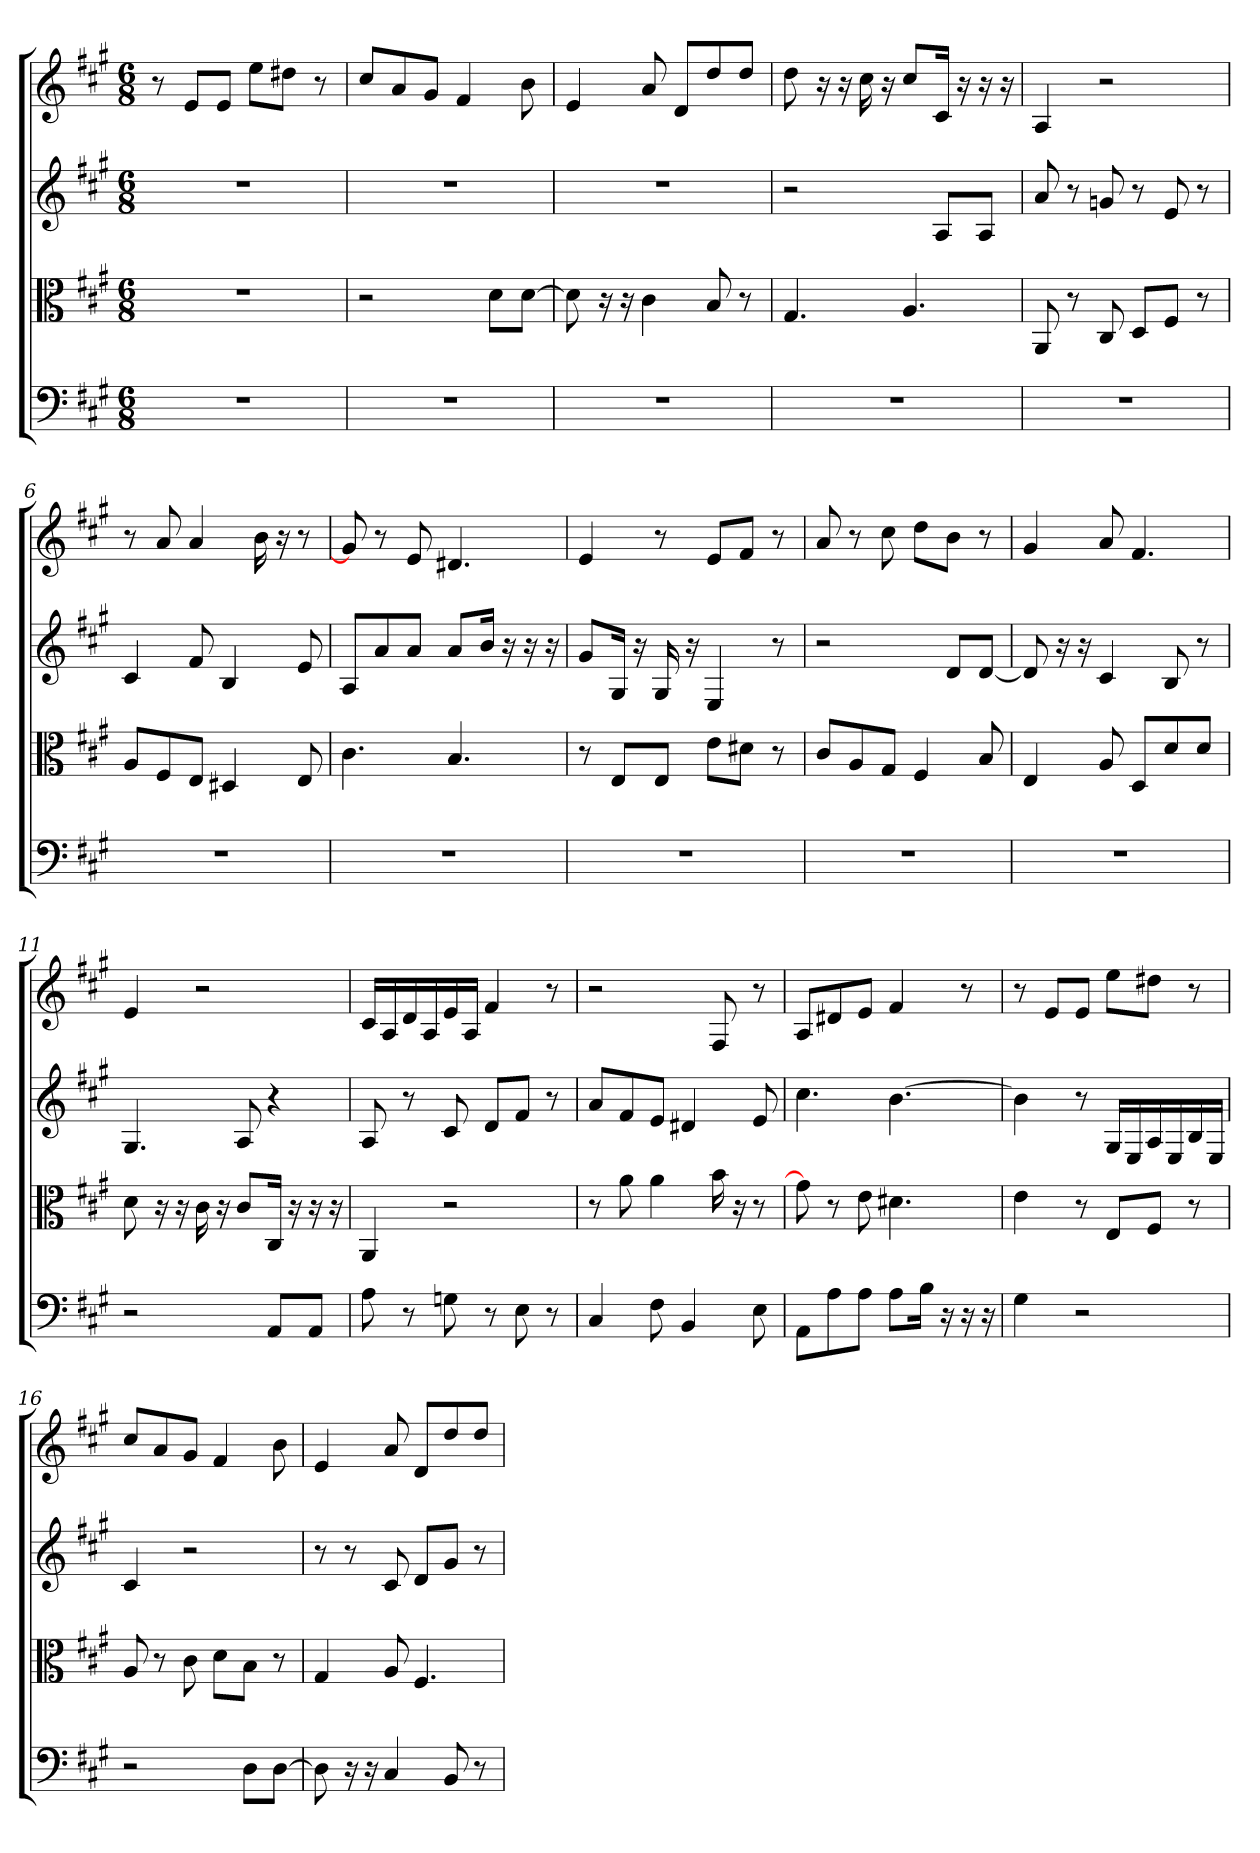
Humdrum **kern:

**kern	**kern	**kern	**kern
*part4	*part3	*part2	*part1
*staff4	*staff3	*staff2	*staff1
*clefF4	*clefC3	*clefG2	*clefG2
*k[f#c#g#]	*k[f#c#g#]	*k[f#c#g#]	*k[f#c#g#]
*A:	*A:	*A:	*A:
*M6/8	*M6/8	*M6/8	*M6/8
=	=	=	=
2.r	2.r	2.r	8r
.	.	.	8e/L
.	.	.	8e/J
.	.	.	8ee\L
.	.	.	8dd#X\J
.	.	.	8r
=2	=2	=2	=2
2.r	2r	2.r	8cc#/L
.	.	.	8a/
.	.	.	8g#/J
.	.	.	4f#
.	8d\L	.	.
.	[8d\J	.	8b
=3	=3	=3	=3
2.r	8d]	2.r	4e
.	16r	.	.
.	16r	.	.
.	4c#	.	8a
.	.	.	8d/L
.	8B	.	8dd/
.	8r	.	8dd/J
=4	=4	=4	=4
2.r	4.G#	2r	8dd
.	.	.	16r
.	.	.	16r
.	.	.	16cc#
.	.	.	16r
.	4.A	.	8cc#/L
.	.	8A/L	16c#/Jk
.	.	.	16r
.	.	8A/J	16r
.	.	.	16r
=5	=5	=5	=5
2.r	8AA	8a	4A
.	8r	8r	.
.	8C#	8gn	2r
.	8D/L	8r	.
.	8F#/J	8e	.
.	8r	8r	.
=6	=6	=6	=6
2.r	8A/L	4c#	8r
.	8F#/	.	8a
.	8E/J	8f#	4a
.	4D#X	4B	.
.	.	.	16b
.	.	.	16r
.	8E	8e	8r
=7	=7	=7	=7
2.r	4.c#	8A/L	8g#]
.	.	8a/	8r
.	.	8a/J	8e
.	4.B	8a/L	4.d#X
.	.	16b/Jk	.
.	.	16r	.
.	.	16r	.
.	.	16r	.
=8	=8	=8	=8
2.r	8r	8g#/L	4e
.	8E/L	16G#/Jk	.
.	.	16r	.
.	8E/J	16G#	8r
.	.	16r	.
.	8e\L	4E	8e/L
.	8d#X\J	.	8f#/J
.	8r	8r	8r
=9	=9	=9	=9
2.r	8c#/L	2r	8a
.	8A/	.	8r
.	8G#/J	.	8cc#
.	4F#	.	8dd\L
.	.	8d/L	8b\J
.	8B	[8d/J	8r
=10	=10	=10	=10
2.r	4E	8d]	4g#
.	.	16r	.
.	.	16r	.
.	8A	4c#	8a
.	8D/L	.	4.f#
.	8d/	8B	.
.	8d/J	8r	.
=11	=11	=11	=11
2r	8d	4.G#	4e
.	16r	.	.
.	16r	.	.
.	16c#	.	2r
.	16r	.	.
.	8c#/L	8A	.
8AA/L	16C#/Jk	4r	.
.	16r	.	.
8AA/J	16r	.	.
.	16r	.	.
=12	=12	=12	=12
8A	4AA	8A	16c#/LL
.	.	.	16A/
8r	.	8r	16d/
.	.	.	16A/
8Gn	2r	8c#	16e/
.	.	.	16A/JJ
8r	.	8d/L	4f#
8E	.	8f#/J	.
8r	.	8r	8r
=13	=13	=13	=13
4C#	8r	8a/L	2r
.	8a	8f#/	.
8F#	4a	8e/J	.
4BB	.	4d#X	.
.	16b	.	8F#
.	16r	.	.
8E	8r	8e	8r
=14	=14	=14	=14
8AA\L	8g#]	4.cc#	8A/L
8A\	8r	.	8d#X/
8A\J	8e	.	8e/J
8A\L	4.d#X	[4.b	4f#
16B\Jk	.	.	.
16r	.	.	.
16r	.	.	8r
16r	.	.	.
=15	=15	=15	=15
4G#	4e	4b]	8r
.	.	.	8e/L
2r	8r	8r	8e/J
.	8E/L	16G#/LL	8ee\L
.	.	16E/	.
.	8F#/J	16A/	8dd#X\J
.	.	16E/	.
.	8r	16B/	8r
.	.	16E/JJ	.
=16	=16	=16	=16
2r	8A	4c#	8cc#/L
.	8r	.	8a/
.	8c#	2r	8g#/J
.	8d\L	.	4f#
8D\L	8B\J	.	.
[8D\J	8r	.	8b
=17	=17	=17	=17
8D]	4G#	8r	4e
16r	.	8r	.
16r	.	.	.
4C#	8A	8c#	8a
.	4.F#	8d/L	8d/L
8BB	.	8g#/J	8dd/
8r	.	8r	8dd/J
=	=	=	=
*-	*-	*-	*-
